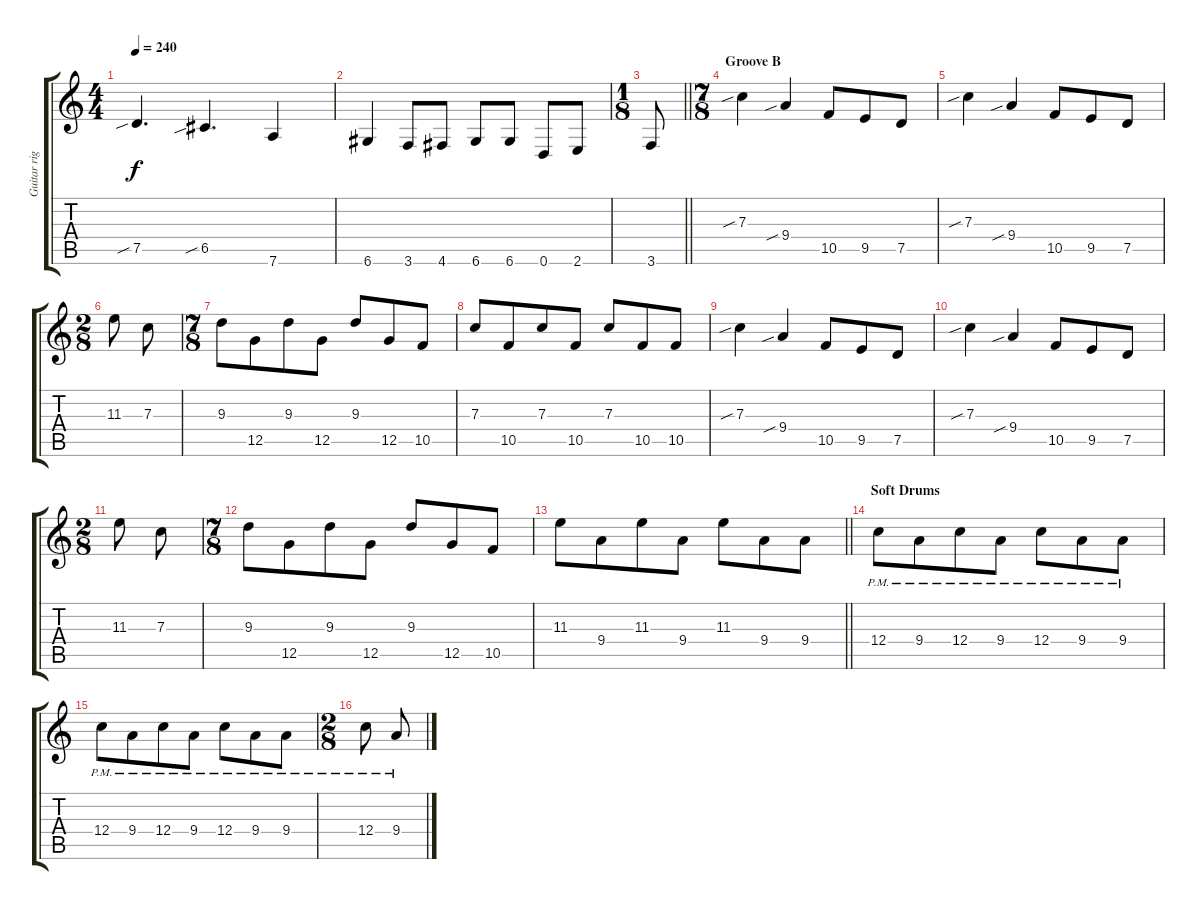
\track ("Guitar right" "Guitar rig") {instrument distortionguitar}
\staff {score tabs}
\tuning (D4 A3 F3 C3 G2 D2) {hide}
\ts (4 4)
\tempo 240
\clef g2
\ks c
7.5{sib}.4{d dy f} 6.5{sib}.4{d} 7.6.4 |
6.6.4 3.6.8 4.6.8 6.6.8 6.6.8 0.6.8 2.6.8 |
\ts (1 8)
\barLineRight lightlight
3.6.8 |
\ts (7 8)
\section ("" "Groove B")
7.3{sib}.4 9.4{sib}.4 10.5.8 9.5.8 7.5.8 |
7.3{sib}.4 9.4{sib}.4 10.5.8 9.5.8 7.5.8 |
\ts (2 8)
11.3.8 7.3.8 |
\ts (7 8)
9.3.8 12.5.8 9.3.8 12.5.8 9.3.8 12.5.8 10.5.8 |
7.3.8 10.5.8 7.3.8 10.5.8 7.3.8 10.5.8 10.5.8 |
7.3{sib}.4 9.4{sib}.4 10.5.8 9.5.8 7.5.8 |
7.3{sib}.4 9.4{sib}.4 10.5.8 9.5.8 7.5.8 |
\ts (2 8)
11.3.8 7.3.8 |
\ts (7 8)
9.3.8 12.5.8 9.3.8 12.5.8 9.3.8 12.5.8 10.5.8 |
\barLineRight lightlight
11.3.8 9.4.8 11.3.8 9.4.8 11.3.8 9.4.8 9.4.8 |
\section ("" "Soft Drums")
12.4{pm}.8 9.4{pm}.8 12.4{pm}.8 9.4{pm}.8 12.4{pm}.8 9.4{pm}.8 9.4{pm}.8 |
12.4{pm}.8 9.4{pm}.8 12.4{pm}.8 9.4{pm}.8 12.4{pm}.8 9.4{pm}.8 9.4{pm}.8 |
\ts (2 8)
12.4{pm}.8 9.4{pm}.8
